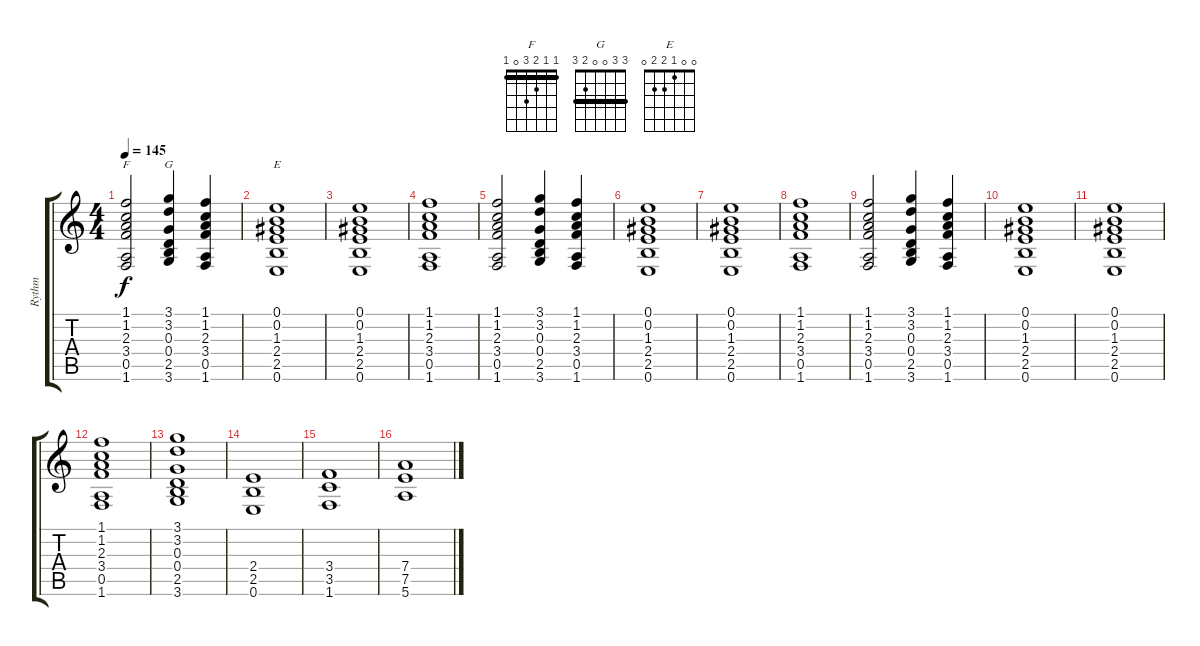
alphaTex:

\track ("Rythm" "Rythm") {instrument distortionguitar}
\staff {score tabs}
\tuning (E4 B3 G3 D3 A2 E2) {hide}
\chord ("F" 1 1 2 3 0 1) {barre 1}
\chord ("G" 3 3 0 0 2 3) {barre 3}
\chord ("E" 0 0 1 2 2 0)
\ts (4 4)
\tempo 145
\clef g2
\ks c
(1.1 1.2 2.3 3.4 0.5 1.6).2{ch "F" dy f} (3.1 3.2 0.3 0.4 2.5 3.6).4{ch "G"} (1.1 1.2 2.3 3.4 0.5 1.6).4 |
(0.1 0.2 1.3 2.4 2.5 0.6).1{ch "E"} |
(0.1 0.2 1.3 2.4 2.5 0.6).1 |
(1.1 1.2 2.3 3.4 0.5 1.6).1 |
(1.1 1.2 2.3 3.4 0.5 1.6).2 (3.1 3.2 0.3 0.4 2.5 3.6).4 (1.1 1.2 2.3 3.4 0.5 1.6).4 |
(0.1 0.2 1.3 2.4 2.5 0.6).1 |
(0.1 0.2 1.3 2.4 2.5 0.6).1 |
(1.1 1.2 2.3 3.4 0.5 1.6).1 |
(1.1 1.2 2.3 3.4 0.5 1.6).2 (3.1 3.2 0.3 0.4 2.5 3.6).4 (1.1 1.2 2.3 3.4 0.5 1.6).4 |
(0.1 0.2 1.3 2.4 2.5 0.6).1 |
(0.1 0.2 1.3 2.4 2.5 0.6).1 |
(1.1 1.2 2.3 3.4 0.5 1.6).1 |
(3.1 3.2 0.3 0.4 2.5 3.6).1 |
(2.4 2.5 0.6).1 |
(3.4 3.5 1.6).1 |
(7.4 7.5 5.6).1
